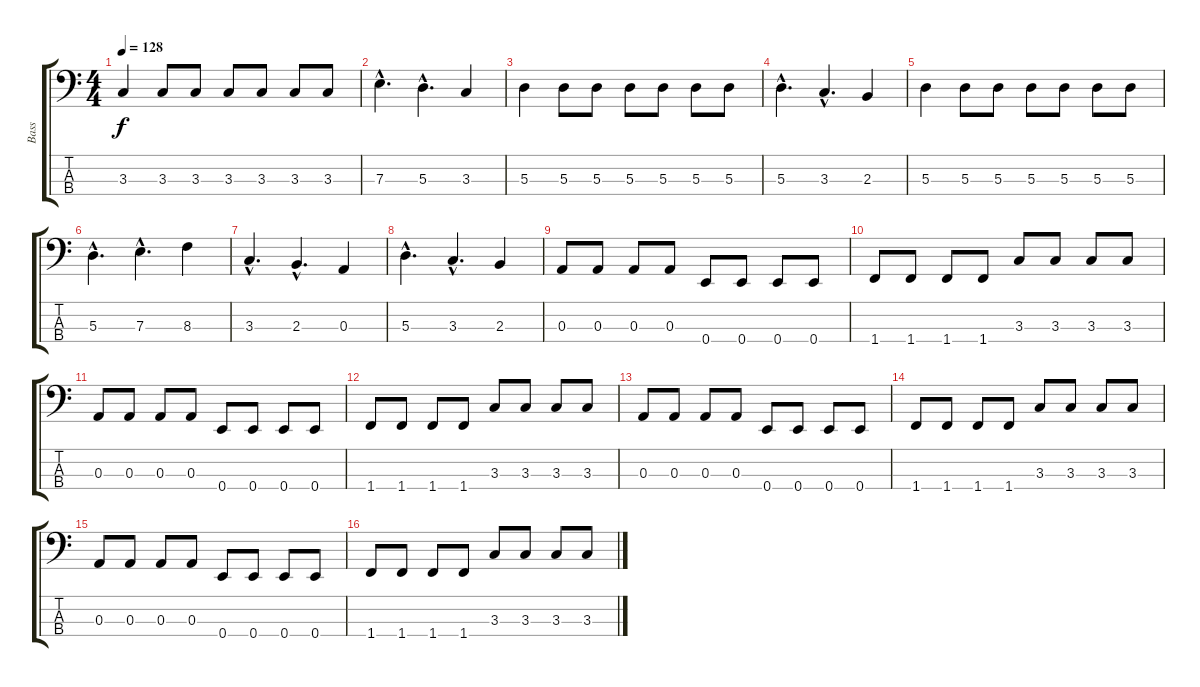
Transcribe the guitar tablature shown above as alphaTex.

\track ("Bass" "Bass") {instrument electricbassfinger}
\staff {score tabs}
\tuning (G2 D2 A1 E1) {hide}
\ts (4 4)
\tempo 128
\clef f4
\ks c
3.3.4{dy f volume 8} 3.3.8 3.3.8 3.3.8 3.3.8 3.3.8 3.3.8 |
7.3{hac}.4{d} 5.3{hac}.4{d} 3.3.4 |
5.3.4 5.3.8 5.3.8 5.3.8 5.3.8 5.3.8 5.3.8 |
5.3{hac}.4{d} 3.3{hac}.4{d} 2.3.4 |
5.3.4 5.3.8 5.3.8 5.3.8 5.3.8 5.3.8 5.3.8 |
5.3{hac}.4{d} 7.3{hac}.4{d} 8.3.4 |
3.3{hac}.4{d} 2.3{hac}.4{d} 0.3.4 |
5.3{hac}.4{d} 3.3{hac}.4{d} 2.3.4 |
0.3.8{volume 13} 0.3.8 0.3.8 0.3.8 0.4.8 0.4.8 0.4.8 0.4.8 |
1.4.8 1.4.8 1.4.8 1.4.8 3.3.8 3.3.8 3.3.8 3.3.8 |
0.3.8 0.3.8 0.3.8 0.3.8 0.4.8 0.4.8 0.4.8 0.4.8 |
1.4.8 1.4.8 1.4.8 1.4.8 3.3.8 3.3.8 3.3.8 3.3.8 |
0.3.8 0.3.8 0.3.8 0.3.8 0.4.8 0.4.8 0.4.8 0.4.8 |
1.4.8 1.4.8 1.4.8 1.4.8 3.3.8 3.3.8 3.3.8 3.3.8 |
0.3.8 0.3.8 0.3.8 0.3.8 0.4.8 0.4.8 0.4.8 0.4.8 |
1.4.8 1.4.8 1.4.8 1.4.8 3.3.8 3.3.8 3.3.8 3.3.8
